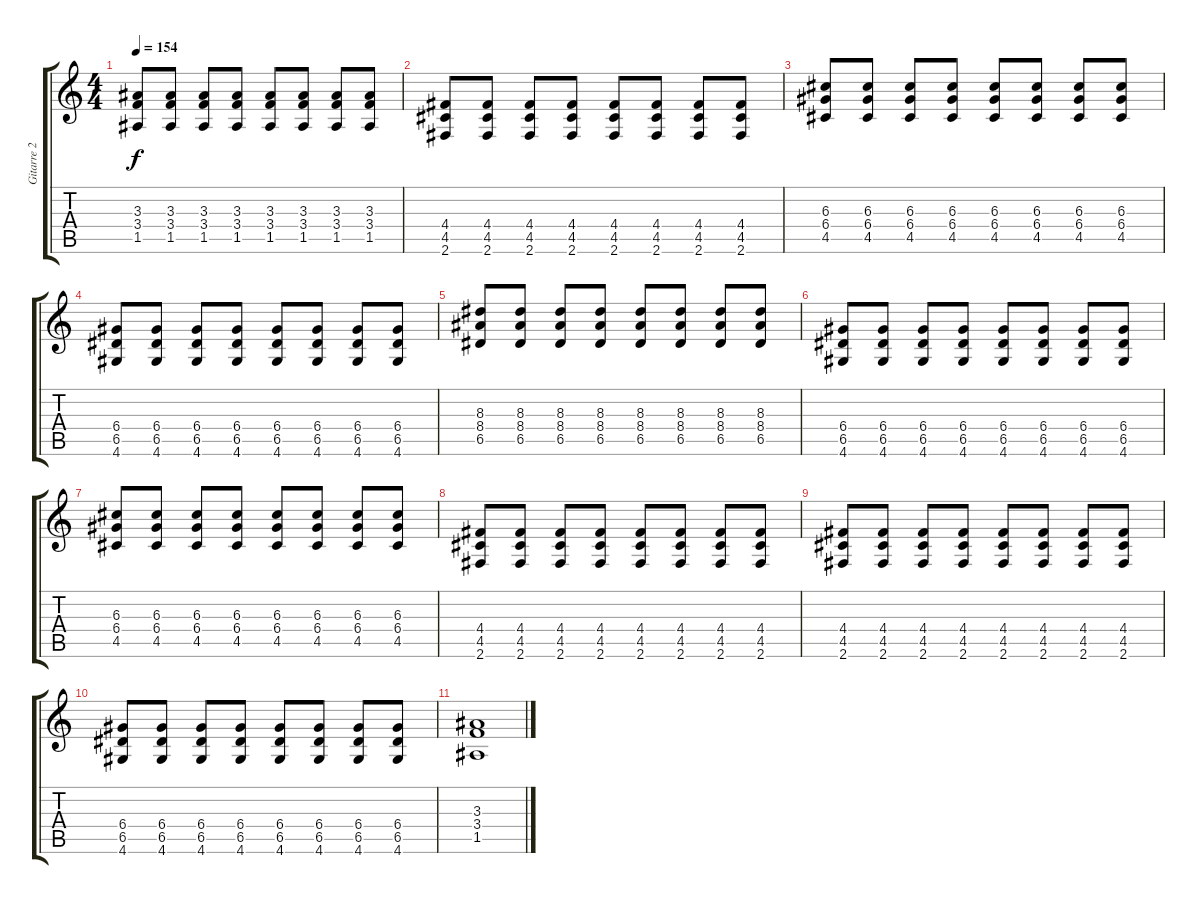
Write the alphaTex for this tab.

\track ("Gitarre 2" "Gitarre 2") {instrument distortionguitar}
\staff {score tabs}
\tuning (E4 B3 G3 D3 A2 E2) {hide}
\ts (4 4)
\tempo 154
\clef g2
\ks c
(3.3 3.4 1.5).8{dy f} (3.3 3.4 1.5).8 (3.3 3.4 1.5).8 (3.3 3.4 1.5).8 (3.3 3.4 1.5).8 (3.3 3.4 1.5).8 (3.3 3.4 1.5).8 (3.3 3.4 1.5).8 |
(4.4 4.5 2.6).8 (4.4 4.5 2.6).8 (4.4 4.5 2.6).8 (4.4 4.5 2.6).8 (4.4 4.5 2.6).8 (4.4 4.5 2.6).8 (4.4 4.5 2.6).8 (4.4 4.5 2.6).8 |
(6.3 6.4 4.5).8 (6.3 6.4 4.5).8 (6.3 6.4 4.5).8 (6.3 6.4 4.5).8 (6.3 6.4 4.5).8 (6.3 6.4 4.5).8 (6.3 6.4 4.5).8 (6.3 6.4 4.5).8 |
(6.4 6.5 4.6).8 (6.4 6.5 4.6).8 (6.4 6.5 4.6).8 (6.4 6.5 4.6).8 (6.4 6.5 4.6).8 (6.4 6.5 4.6).8 (6.4 6.5 4.6).8 (6.4 6.5 4.6).8 |
(8.3 8.4 6.5).8 (8.3 8.4 6.5).8 (8.3 8.4 6.5).8 (8.3 8.4 6.5).8 (8.3 8.4 6.5).8 (8.3 8.4 6.5).8 (8.3 8.4 6.5).8 (8.3 8.4 6.5).8 |
(6.4 6.5 4.6).8 (6.4 6.5 4.6).8 (6.4 6.5 4.6).8 (6.4 6.5 4.6).8 (6.4 6.5 4.6).8 (6.4 6.5 4.6).8 (6.4 6.5 4.6).8 (6.4 6.5 4.6).8 |
(6.3 6.4 4.5).8 (6.3 6.4 4.5).8 (6.3 6.4 4.5).8 (6.3 6.4 4.5).8 (6.3 6.4 4.5).8 (6.3 6.4 4.5).8 (6.3 6.4 4.5).8 (6.3 6.4 4.5).8 |
(4.4 4.5 2.6).8 (4.4 4.5 2.6).8 (4.4 4.5 2.6).8 (4.4 4.5 2.6).8 (4.4 4.5 2.6).8 (4.4 4.5 2.6).8 (4.4 4.5 2.6).8 (4.4 4.5 2.6).8 |
(4.4 4.5 2.6).8 (4.4 4.5 2.6).8 (4.4 4.5 2.6).8 (4.4 4.5 2.6).8 (4.4 4.5 2.6).8 (4.4 4.5 2.6).8 (4.4 4.5 2.6).8 (4.4 4.5 2.6).8 |
(6.4 6.5 4.6).8 (6.4 6.5 4.6).8 (6.4 6.5 4.6).8 (6.4 6.5 4.6).8 (6.4 6.5 4.6).8 (6.4 6.5 4.6).8 (6.4 6.5 4.6).8 (6.4 6.5 4.6).8 |
(3.3 3.4 1.5).1
